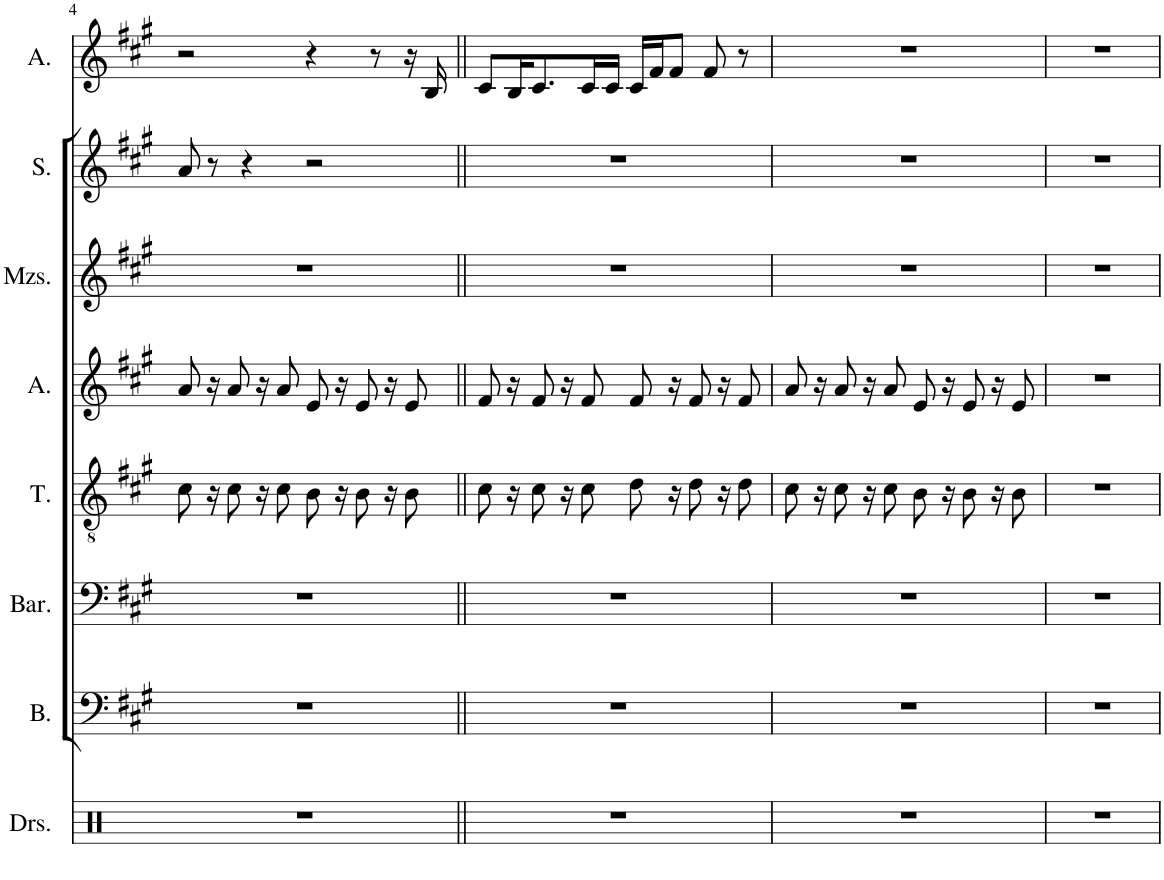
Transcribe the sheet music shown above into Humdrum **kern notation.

**kern	**kern	**kern	**kern	**kern	**kern	**kern	**kern
*part8	*part7	*part6	*part5	*part4	*part3	*part2	*part1
*staff8	*staff7	*staff6	*staff5	*staff4	*staff3	*staff2	*staff1
*I"Drumset	*I"Bass	*I"Baritone	*I"Tenor	*I"Alto	*I"Mezzo-soprano	*I"Soprano	*I"Alto
*I'Drs.	*I'B.	*I'Bar.	*I'T.	*I'A.	*I'Mzs.	*I'S.	*I'A.
!!LO:PB:g=z
*clefX	*clefF4	*clefF4	*clefGv2	*clefG2	*clefG2	*clefG2	*clefG2
*k[]	*k[f#c#g#]	*k[f#c#g#]	*k[f#c#g#]	*k[f#c#g#]	*k[f#c#g#]	*k[f#c#g#]	*k[f#c#g#]
*M4/4	*M4/4	*M4/4	*M4/4	*M4/4	*M4/4	*M4/4	*M4/4
=4	=4	=4	=4	=4	=4	=4	=4
1r	1r	1r	8c#\	8a/	1r	8a/	2r
.	.	.	16r	16r	.	8r	.
.	.	.	8c#\	8a/	.	.	.
.	.	.	.	.	.	4r	.
.	.	.	16r	16r	.	.	.
.	.	.	8c#\	8a/	.	.	.
.	.	.	8B\	8e/	.	2r	4r
.	.	.	16r	16r	.	.	.
.	.	.	8B\	8e/	.	.	.
.	.	.	.	.	.	.	8r
.	.	.	16r	16r	.	.	.
.	.	.	8B\	8e/	.	.	16r
.	.	.	.	.	.	.	16B/
=5||	=5||	=5||	=5||	=5||	=5||	=5||	=5||
1r	1r	1r	8c#\	8f#/	1r	1r	8c#/L
.	.	.	16r	16r	.	.	16B/K
.	.	.	8c#\	8f#/	.	.	8.c#/
.	.	.	16r	16r	.	.	.
.	.	.	8c#\	8f#/	.	.	16c#/L
.	.	.	.	.	.	.	16c#/JJ
.	.	.	8d\	8f#/	.	.	16c#/LL
.	.	.	.	.	.	.	16f#/J
.	.	.	16r	16r	.	.	8f#/J
.	.	.	8d\	8f#/	.	.	.
.	.	.	.	.	.	.	8f#/
.	.	.	16r	16r	.	.	.
.	.	.	8d\	8f#/	.	.	8r
=6	=6	=6	=6	=6	=6	=6	=6
1r	1r	1r	8c#\	8a/	1r	1r	1r
.	.	.	16r	16r	.	.	.
.	.	.	8c#\	8a/	.	.	.
.	.	.	16r	16r	.	.	.
.	.	.	8c#\	8a/	.	.	.
.	.	.	8B\	8e/	.	.	.
.	.	.	16r	16r	.	.	.
.	.	.	8B\	8e/	.	.	.
.	.	.	16r	16r	.	.	.
.	.	.	8B\	8e/	.	.	.
=7	=7	=7	=7	=7	=7	=7	=7
1r	1r	1r	1r	1r	1r	1r	1r
=	=	=	=	=	=	=	=
*-	*-	*-	*-	*-	*-	*-	*-
